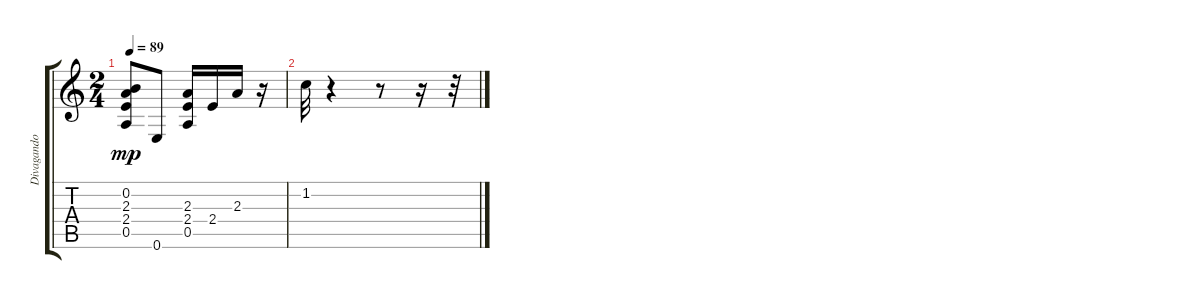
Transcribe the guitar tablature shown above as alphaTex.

\track ("Divagando - Choro" "Divagando ") {instrument acousticguitarnylon}
\staff {score tabs}
\tuning (E4 B3 G3 D3 A2 E2) {hide}
\ts (2 4)
\tempo 89
\clef g2
\ks c
(0.2 2.3 2.4 0.5).8{dy mp} 0.6.8 (2.3 2.4 0.5).16 2.4.16 2.3.16 r.16 |
1.2.32 r.4 r.8 r.16 r.32
